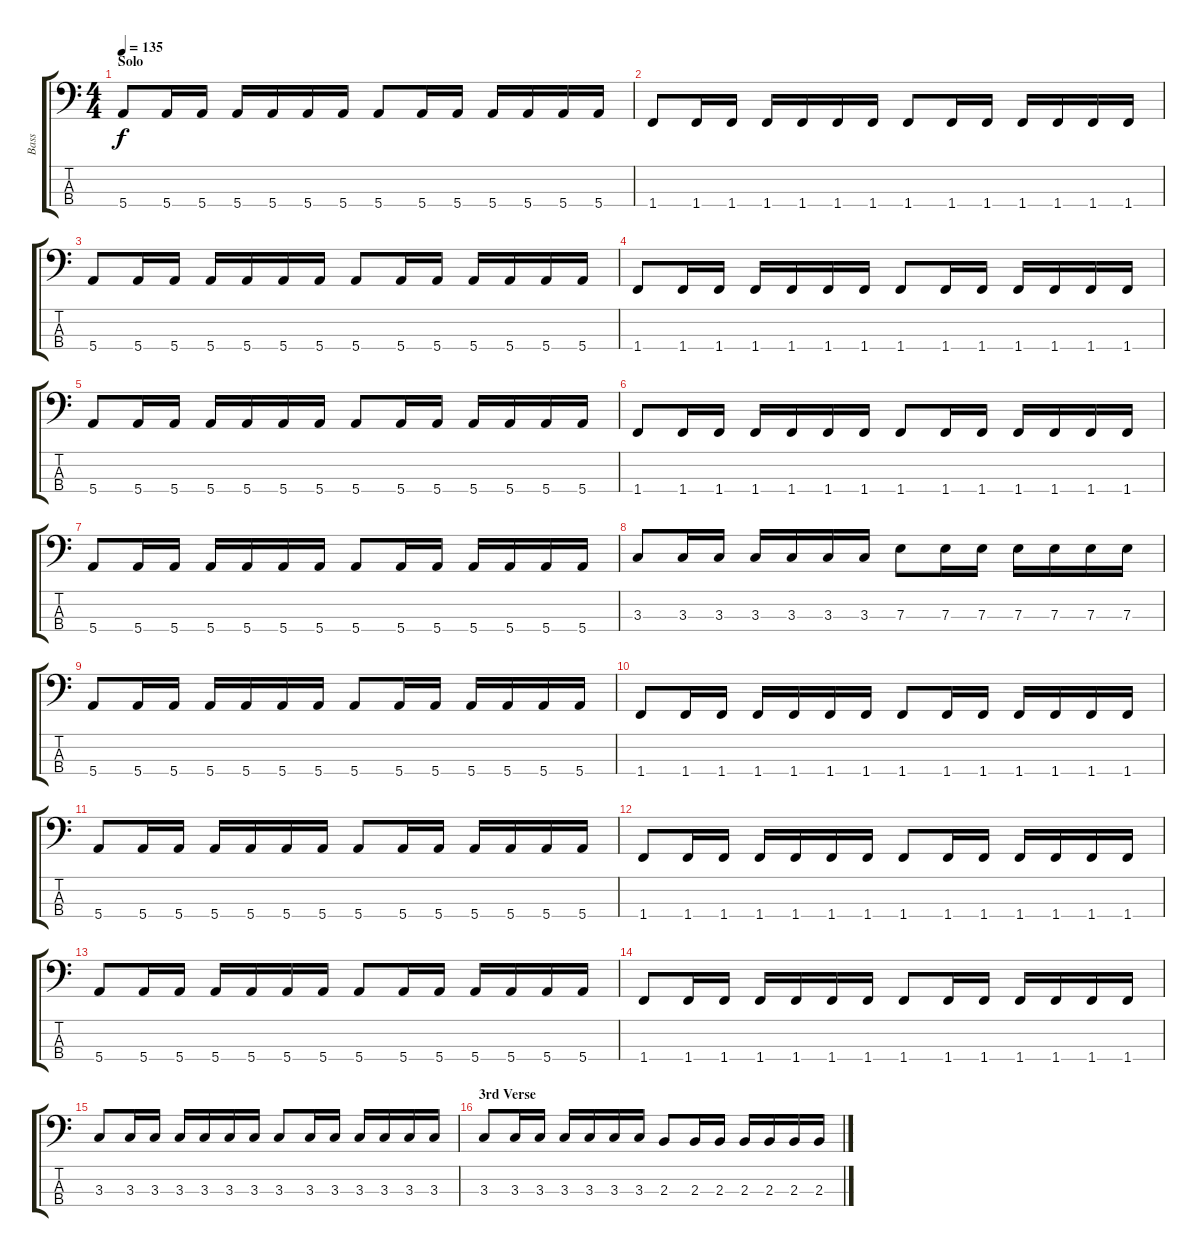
\track ("Bass" "Bass") {instrument electricbassfinger}
\staff {score tabs}
\tuning (G2 D2 A1 E1) {hide}
\ts (4 4)
\section ("" "Solo")
\tempo 135
\clef f4
\ks c
5.4.8{dy f} 5.4.16 5.4.16 5.4.16 5.4.16 5.4.16 5.4.16 5.4.8 5.4.16 5.4.16 5.4.16 5.4.16 5.4.16 5.4.16 |
1.4.8 1.4.16 1.4.16 1.4.16 1.4.16 1.4.16 1.4.16 1.4.8 1.4.16 1.4.16 1.4.16 1.4.16 1.4.16 1.4.16 |
5.4.8 5.4.16 5.4.16 5.4.16 5.4.16 5.4.16 5.4.16 5.4.8 5.4.16 5.4.16 5.4.16 5.4.16 5.4.16 5.4.16 |
1.4.8 1.4.16 1.4.16 1.4.16 1.4.16 1.4.16 1.4.16 1.4.8 1.4.16 1.4.16 1.4.16 1.4.16 1.4.16 1.4.16 |
5.4.8 5.4.16 5.4.16 5.4.16 5.4.16 5.4.16 5.4.16 5.4.8 5.4.16 5.4.16 5.4.16 5.4.16 5.4.16 5.4.16 |
1.4.8 1.4.16 1.4.16 1.4.16 1.4.16 1.4.16 1.4.16 1.4.8 1.4.16 1.4.16 1.4.16 1.4.16 1.4.16 1.4.16 |
5.4.8 5.4.16 5.4.16 5.4.16 5.4.16 5.4.16 5.4.16 5.4.8 5.4.16 5.4.16 5.4.16 5.4.16 5.4.16 5.4.16 |
3.3.8 3.3.16 3.3.16 3.3.16 3.3.16 3.3.16 3.3.16 7.3.8 7.3.16 7.3.16 7.3.16 7.3.16 7.3.16 7.3.16 |
5.4.8 5.4.16 5.4.16 5.4.16 5.4.16 5.4.16 5.4.16 5.4.8 5.4.16 5.4.16 5.4.16 5.4.16 5.4.16 5.4.16 |
1.4.8 1.4.16 1.4.16 1.4.16 1.4.16 1.4.16 1.4.16 1.4.8 1.4.16 1.4.16 1.4.16 1.4.16 1.4.16 1.4.16 |
5.4.8 5.4.16 5.4.16 5.4.16 5.4.16 5.4.16 5.4.16 5.4.8 5.4.16 5.4.16 5.4.16 5.4.16 5.4.16 5.4.16 |
1.4.8 1.4.16 1.4.16 1.4.16 1.4.16 1.4.16 1.4.16 1.4.8 1.4.16 1.4.16 1.4.16 1.4.16 1.4.16 1.4.16 |
5.4.8 5.4.16 5.4.16 5.4.16 5.4.16 5.4.16 5.4.16 5.4.8 5.4.16 5.4.16 5.4.16 5.4.16 5.4.16 5.4.16 |
1.4.8 1.4.16 1.4.16 1.4.16 1.4.16 1.4.16 1.4.16 1.4.8 1.4.16 1.4.16 1.4.16 1.4.16 1.4.16 1.4.16 |
3.3.8 3.3.16 3.3.16 3.3.16 3.3.16 3.3.16 3.3.16 3.3.8 3.3.16 3.3.16 3.3.16 3.3.16 3.3.16 3.3.16 |
\section ("" "3rd Verse")
3.3.8 3.3.16 3.3.16 3.3.16 3.3.16 3.3.16 3.3.16 2.3.8 2.3.16 2.3.16 2.3.16 2.3.16 2.3.16 2.3.16
